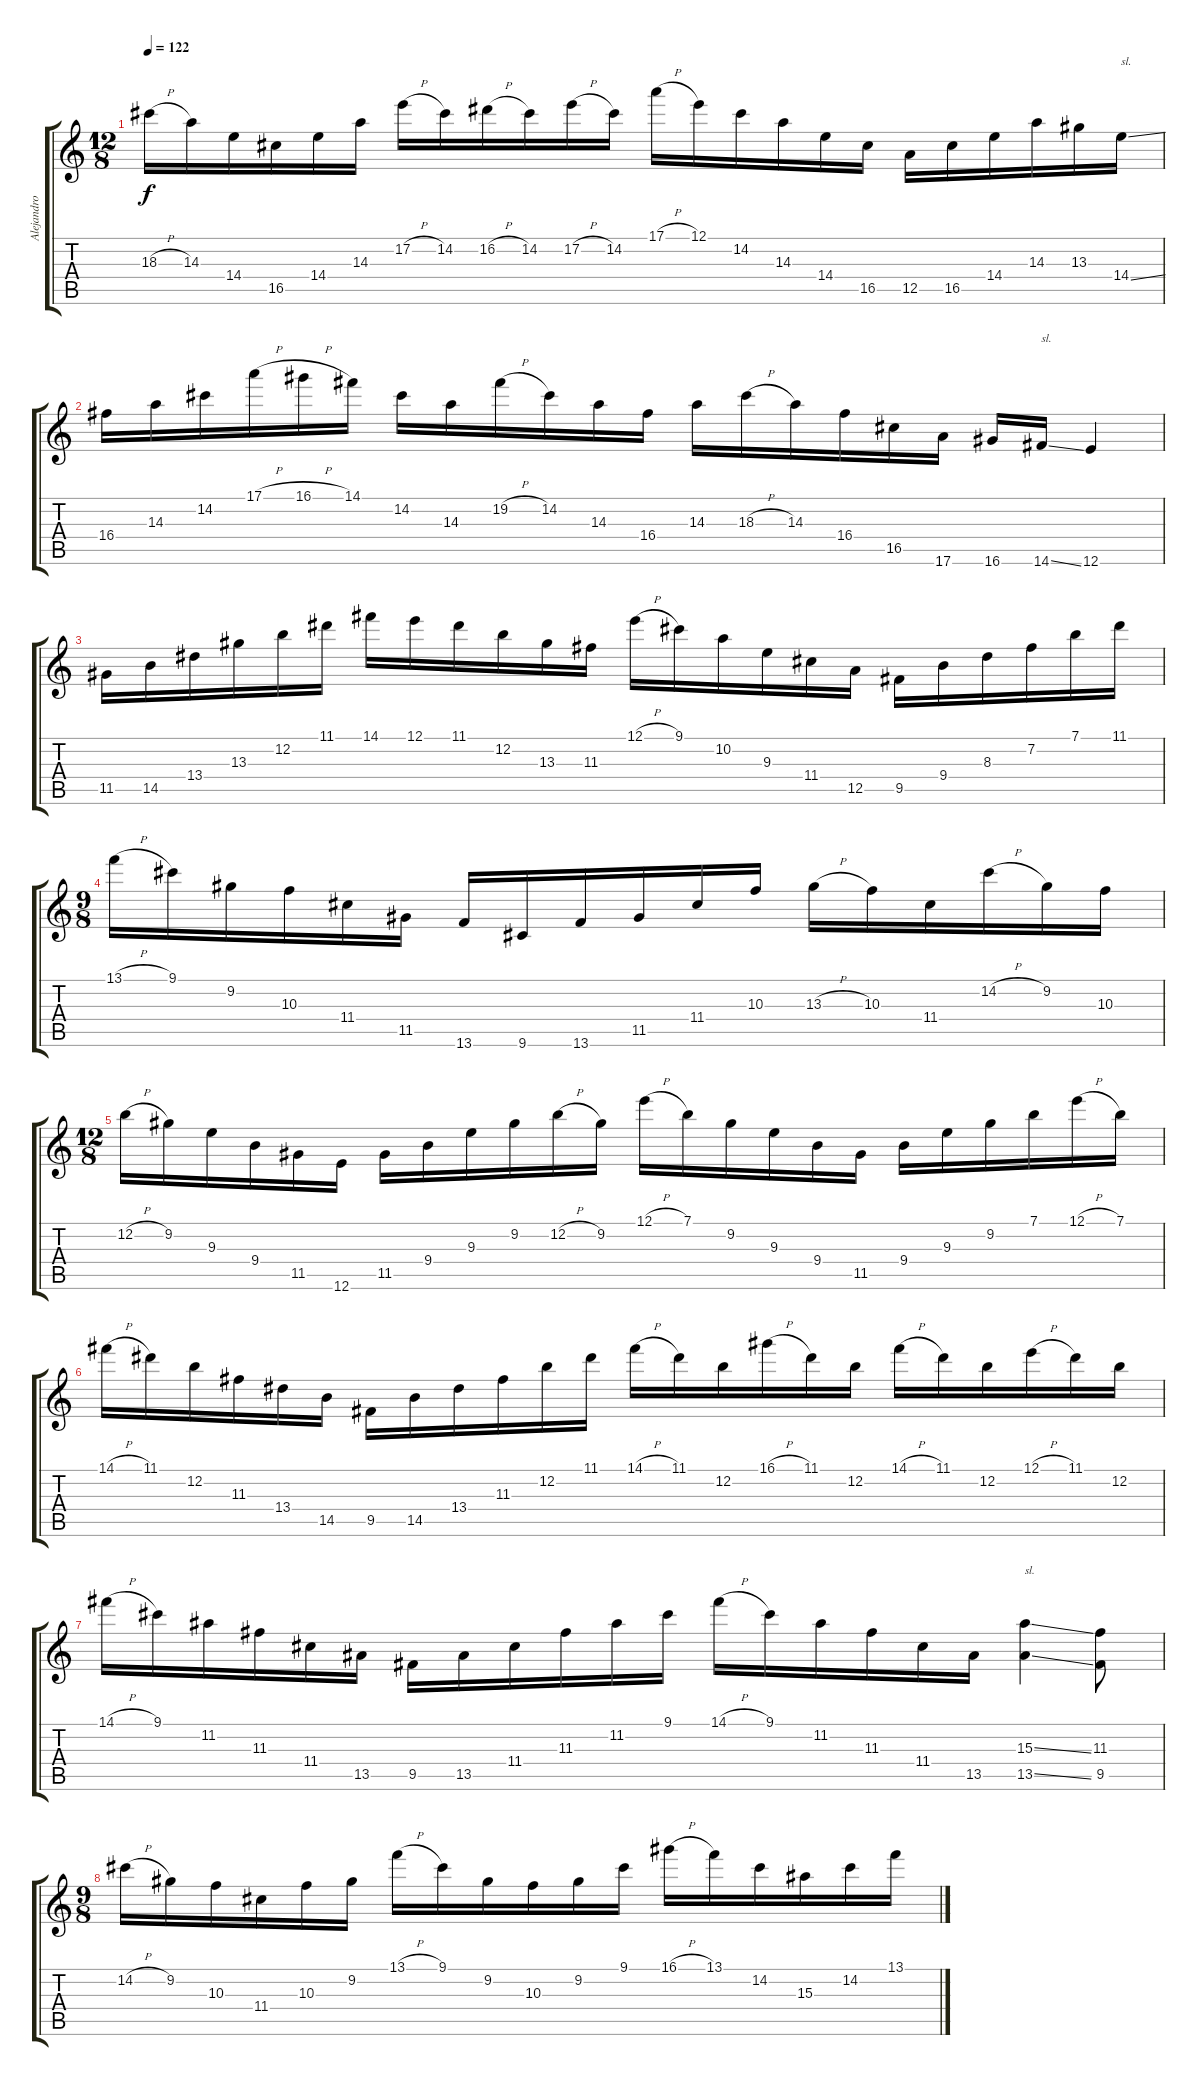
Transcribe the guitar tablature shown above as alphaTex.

\track ("Alejandro" "Alejandro") {instrument distortionguitar}
\staff {score tabs}
\tuning (E4 B3 G3 D3 A2 E2) {hide}
\ts (12 8)
\tempo 122
\clef g2
\ks c
18.3{h}.16{dy f} 14.3.16 14.4.16 16.5.16 14.4.16 14.3.16 17.2{h}.16 14.2.16 16.2{h}.16 14.2.16 17.2{h}.16 14.2.16 17.1{h}.16 12.1.16 14.2.16 14.3.16 14.4.16 16.5.16 12.5.16 16.5.16 14.4.16 14.3.16 13.3.16 14.4{ss}.16{txt "sl."} |
16.4.16 14.3.16 14.2.16 17.1{h}.16 16.1{h}.16 14.1.16 14.2.16 14.3.16 19.2{h}.16 14.2.16 14.3.16 16.4.16 14.3.16 18.3{h}.16 14.3.16 16.4.16 16.5.16 17.6.16 16.6.16 14.6{ss}.16{txt "sl."} 12.6.4 |
11.5.16 14.5.16 13.4.16 13.3.16 12.2.16 11.1.16 14.1.16 12.1.16 11.1.16 12.2.16 13.3.16 11.3.16 12.1{h}.16 9.1.16 10.2.16 9.3.16 11.4.16 12.5.16 9.5.16 9.4.16 8.3.16 7.2.16 7.1.16 11.1.16 |
\ts (9 8)
13.1{h}.16 9.1.16 9.2.16 10.3.16 11.4.16 11.5.16 13.6.16 9.6.16 13.6.16 11.5.16 11.4.16 10.3.16 13.3{h}.16 10.3.16 11.4.16 14.2{h}.16 9.2.16 10.3.16 |
\ts (12 8)
12.2{h}.16 9.2.16 9.3.16 9.4.16 11.5.16 12.6.16 11.5.16 9.4.16 9.3.16 9.2.16 12.2{h}.16 9.2.16 12.1{h}.16 7.1.16 9.2.16 9.3.16 9.4.16 11.5.16 9.4.16 9.3.16 9.2.16 7.1.16 12.1{h}.16 7.1.16 |
14.1{h}.16 11.1.16 12.2.16 11.3.16 13.4.16 14.5.16 9.5.16 14.5.16 13.4.16 11.3.16 12.2.16 11.1.16 14.1{h}.16 11.1.16 12.2.16 16.1{h}.16 11.1.16 12.2.16 14.1{h}.16 11.1.16 12.2.16 12.1{h}.16 11.1.16 12.2.16 |
14.1{h}.16 9.1.16 11.2.16 11.3.16 11.4.16 13.5.16 9.5.16 13.5.16 11.4.16 11.3.16 11.2.16 9.1.16 14.1{h}.16 9.1.16 11.2.16 11.3.16 11.4.16 13.5.16 (15.3{ss} 13.5{ss}).4{txt "sl."} (11.3 9.5).8 |
\ts (9 8)
14.2{h}.16 9.2.16 10.3.16 11.4.16 10.3.16 9.2.16 13.1{h}.16 9.1.16 9.2.16 10.3.16 9.2.16 9.1.16 16.1{h}.16 13.1.16 14.2.16 15.3.16 14.2.16 13.1.16
